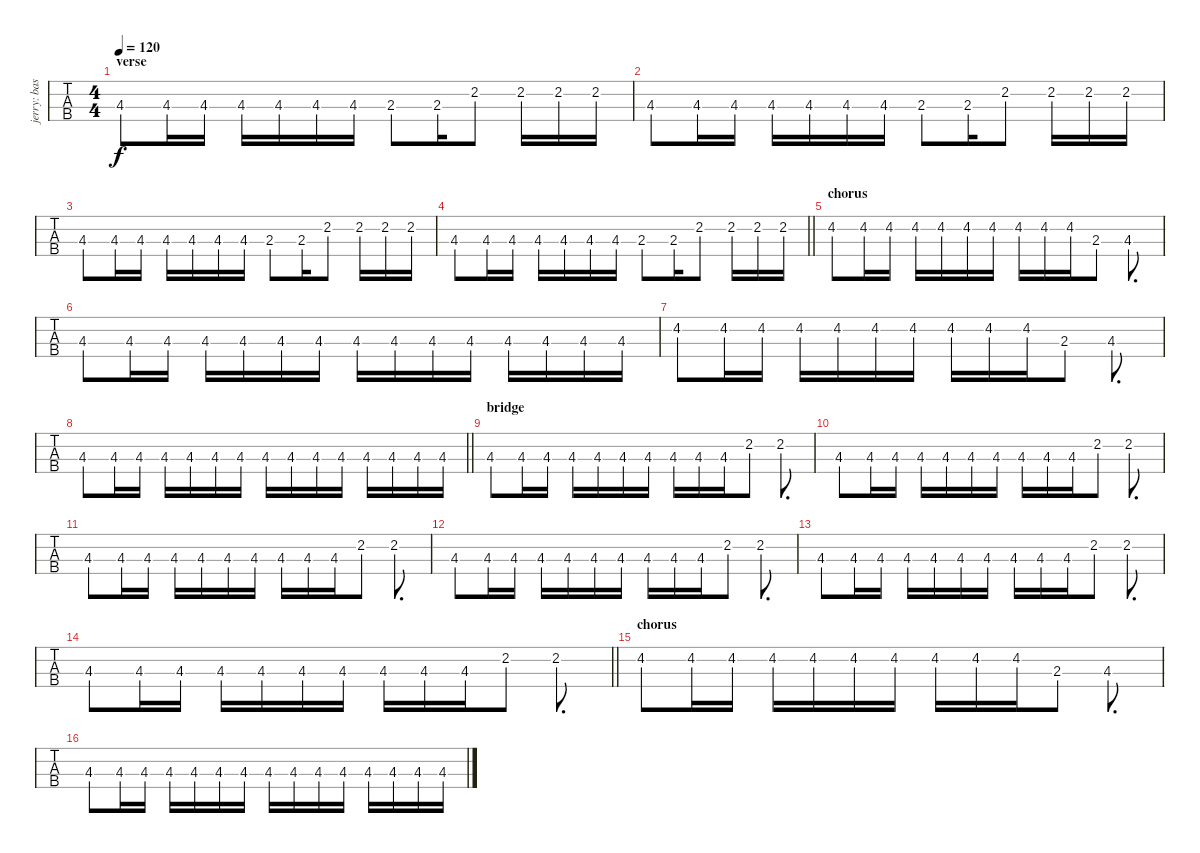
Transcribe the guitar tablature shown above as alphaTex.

\track ("jerry: bass" "jerry: bas") {instrument electricbassfinger}
\staff {tabs}
\tuning (G2 D2 A1 E1) {hide}
\ts (4 4)
\section ("" "verse")
\tempo 120
\clef f4
\ks c
4.3.8{dy f} 4.3.16 4.3.16 4.3.16 4.3.16 4.3.16 4.3.16 2.3.8 2.3.16 2.2.8 2.2.16 2.2.16 2.2.16 |
4.3.8 4.3.16 4.3.16 4.3.16 4.3.16 4.3.16 4.3.16 2.3.8 2.3.16 2.2.8 2.2.16 2.2.16 2.2.16 |
4.3.8 4.3.16 4.3.16 4.3.16 4.3.16 4.3.16 4.3.16 2.3.8 2.3.16 2.2.8 2.2.16 2.2.16 2.2.16 |
\barLineRight lightlight
4.3.8 4.3.16 4.3.16 4.3.16 4.3.16 4.3.16 4.3.16 2.3.8 2.3.16 2.2.8 2.2.16 2.2.16 2.2.16 |
\section ("" "chorus")
4.2.8 4.2.16 4.2.16 4.2.16 4.2.16 4.2.16 4.2.16 4.2.16 4.2.16 4.2.16 2.3.8 4.3.8{d} |
4.3.8 4.3.16 4.3.16 4.3.16 4.3.16 4.3.16 4.3.16 4.3.16 4.3.16 4.3.16 4.3.16 4.3.16 4.3.16 4.3.16 4.3.16 |
4.2.8 4.2.16 4.2.16 4.2.16 4.2.16 4.2.16 4.2.16 4.2.16 4.2.16 4.2.16 2.3.8 4.3.8{d} |
\barLineRight lightlight
4.3.8 4.3.16 4.3.16 4.3.16 4.3.16 4.3.16 4.3.16 4.3.16 4.3.16 4.3.16 4.3.16 4.3.16 4.3.16 4.3.16 4.3.16 |
\section ("" "bridge")
4.3.8 4.3.16 4.3.16 4.3.16 4.3.16 4.3.16 4.3.16 4.3.16 4.3.16 4.3.16 2.2.8 2.2.8{d} |
4.3.8 4.3.16 4.3.16 4.3.16 4.3.16 4.3.16 4.3.16 4.3.16 4.3.16 4.3.16 2.2.8 2.2.8{d} |
4.3.8 4.3.16 4.3.16 4.3.16 4.3.16 4.3.16 4.3.16 4.3.16 4.3.16 4.3.16 2.2.8 2.2.8{d} |
4.3.8 4.3.16 4.3.16 4.3.16 4.3.16 4.3.16 4.3.16 4.3.16 4.3.16 4.3.16 2.2.8 2.2.8{d} |
4.3.8 4.3.16 4.3.16 4.3.16 4.3.16 4.3.16 4.3.16 4.3.16 4.3.16 4.3.16 2.2.8 2.2.8{d} |
\barLineRight lightlight
4.3.8 4.3.16 4.3.16 4.3.16 4.3.16 4.3.16 4.3.16 4.3.16 4.3.16 4.3.16 2.2.8 2.2.8{d} |
\section ("" "chorus")
4.2.8 4.2.16 4.2.16 4.2.16 4.2.16 4.2.16 4.2.16 4.2.16 4.2.16 4.2.16 2.3.8 4.3.8{d} |
4.3.8 4.3.16 4.3.16 4.3.16 4.3.16 4.3.16 4.3.16 4.3.16 4.3.16 4.3.16 4.3.16 4.3.16 4.3.16 4.3.16 4.3.16
